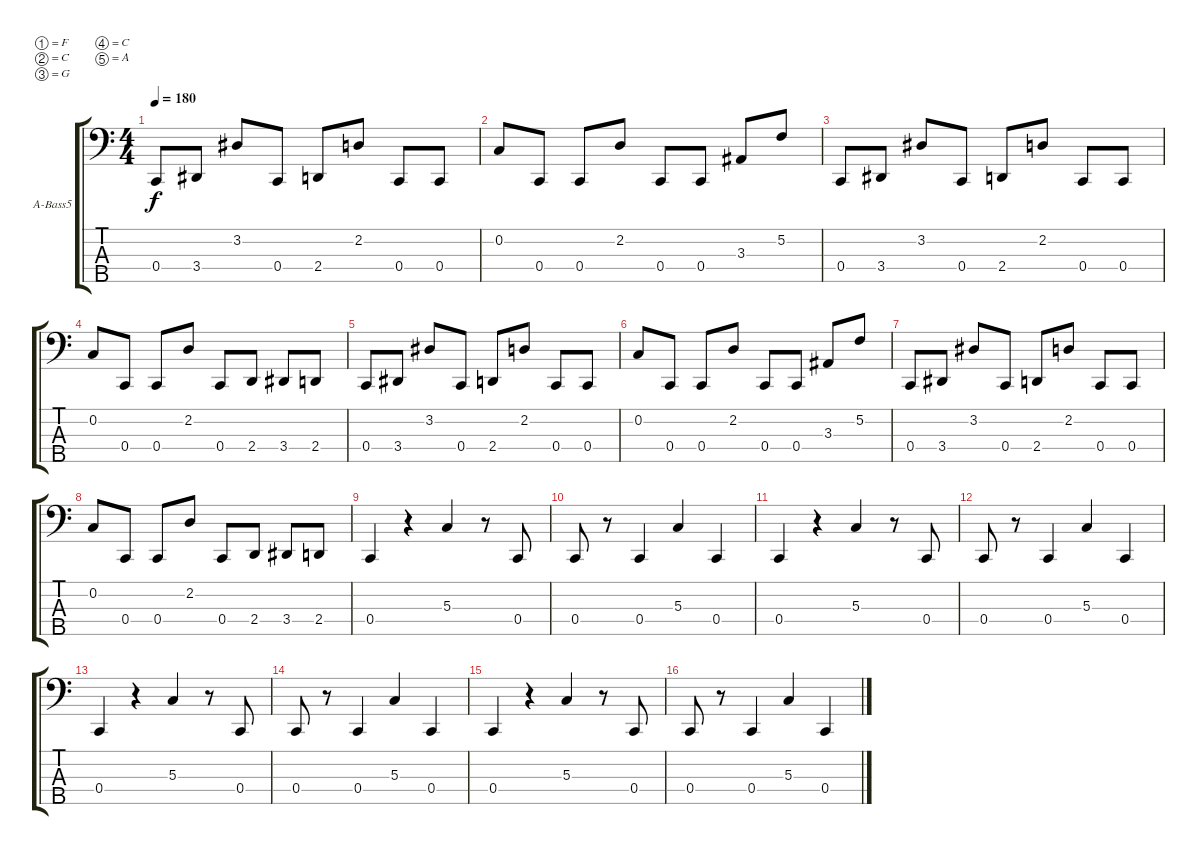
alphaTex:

\bracketExtendMode groupsimilarinstruments
\firstSystemTrackNameOrientation horizontal
\otherSystemsTrackNameOrientation horizontal
\track ("Utwór 3" "A-Bass5") {instrument acousticbass}
\staff {score tabs}
\tuning (F2 C2 G1 C1 A0)
\ts (4 4)
\tempo 180
\clef f4
\ks c
0.4.8{dy f} 3.4.8 3.2.8 0.4.8 2.4.8 2.2.8 0.4.8 0.4.8 |
0.2.8 0.4.8 0.4.8 2.2.8 0.4.8 0.4.8 3.3.8 5.2.8 |
0.4.8 3.4.8 3.2.8 0.4.8 2.4.8 2.2.8 0.4.8 0.4.8 |
0.2.8 0.4.8 0.4.8 2.2.8 0.4.8 2.4.8 3.4.8 2.4.8 |
0.4.8 3.4.8 3.2.8 0.4.8 2.4.8 2.2.8 0.4.8 0.4.8 |
0.2.8 0.4.8 0.4.8 2.2.8 0.4.8 0.4.8 3.3.8 5.2.8 |
0.4.8 3.4.8 3.2.8 0.4.8 2.4.8 2.2.8 0.4.8 0.4.8 |
0.2.8 0.4.8 0.4.8 2.2.8 0.4.8 2.4.8 3.4.8 2.4.8 |
0.4.4 r.4 5.3.4 r.8 0.4.8 |
0.4.8 r.8 0.4.4 5.3.4 0.4.4 |
0.4.4 r.4 5.3.4 r.8 0.4.8 |
0.4.8 r.8 0.4.4 5.3.4 0.4.4 |
0.4.4 r.4 5.3.4 r.8 0.4.8 |
0.4.8 r.8 0.4.4 5.3.4 0.4.4 |
0.4.4 r.4 5.3.4 r.8 0.4.8 |
0.4.8 r.8 0.4.4 5.3.4 0.4.4
